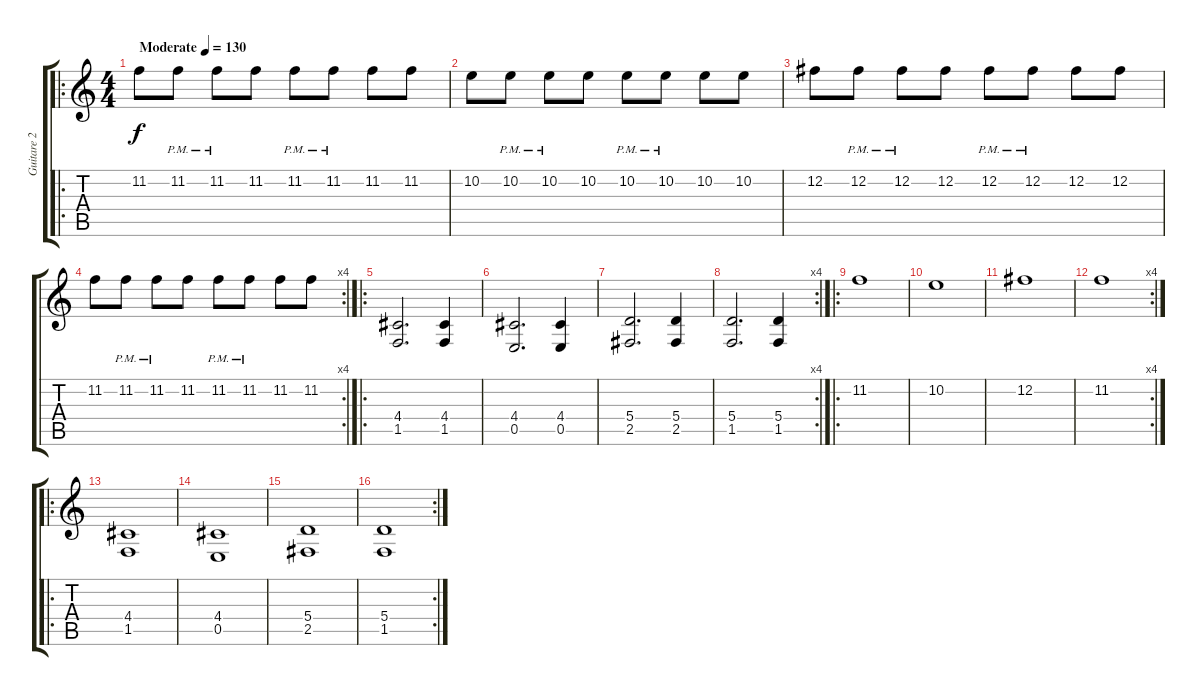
\track ("Guitare 2" "Guitare 2") {instrument distortionguitar}
\staff {score tabs}
\tuning (B3 Gb3 D3 A2 E2 B1) {hide}
\ro
\ts (4 4)
\tempo (130 "Moderate")
\clef g2
\ks c
11.2.8{dy f instrument distortionguitar} 11.2{pm}.8 11.2{pm}.8 11.2.8 11.2{pm}.8 11.2{pm}.8 11.2.8 11.2.8 |
10.2.8 10.2{pm}.8 10.2{pm}.8 10.2.8 10.2{pm}.8 10.2{pm}.8 10.2.8 10.2.8 |
12.2.8 12.2{pm}.8 12.2{pm}.8 12.2.8 12.2{pm}.8 12.2{pm}.8 12.2.8 12.2.8 |
\rc 4
11.2.8 11.2{pm}.8 11.2{pm}.8 11.2.8 11.2{pm}.8 11.2{pm}.8 11.2.8 11.2.8 |
\ro
(4.4 1.5).2{d} (4.4 1.5).4 |
(4.4 0.5).2{d} (4.4 0.5).4 |
(5.4 2.5).2{d} (5.4 2.5).4 |
\rc 4
(5.4 1.5).2{d} (5.4 1.5).4 |
\ro
11.2.1 |
10.2.1 |
12.2.1 |
\rc 4
11.2.1 |
\ro
(4.4 1.5).1 |
(4.4 0.5).1 |
(5.4 2.5).1 |
\rc 2
(5.4 1.5).1
